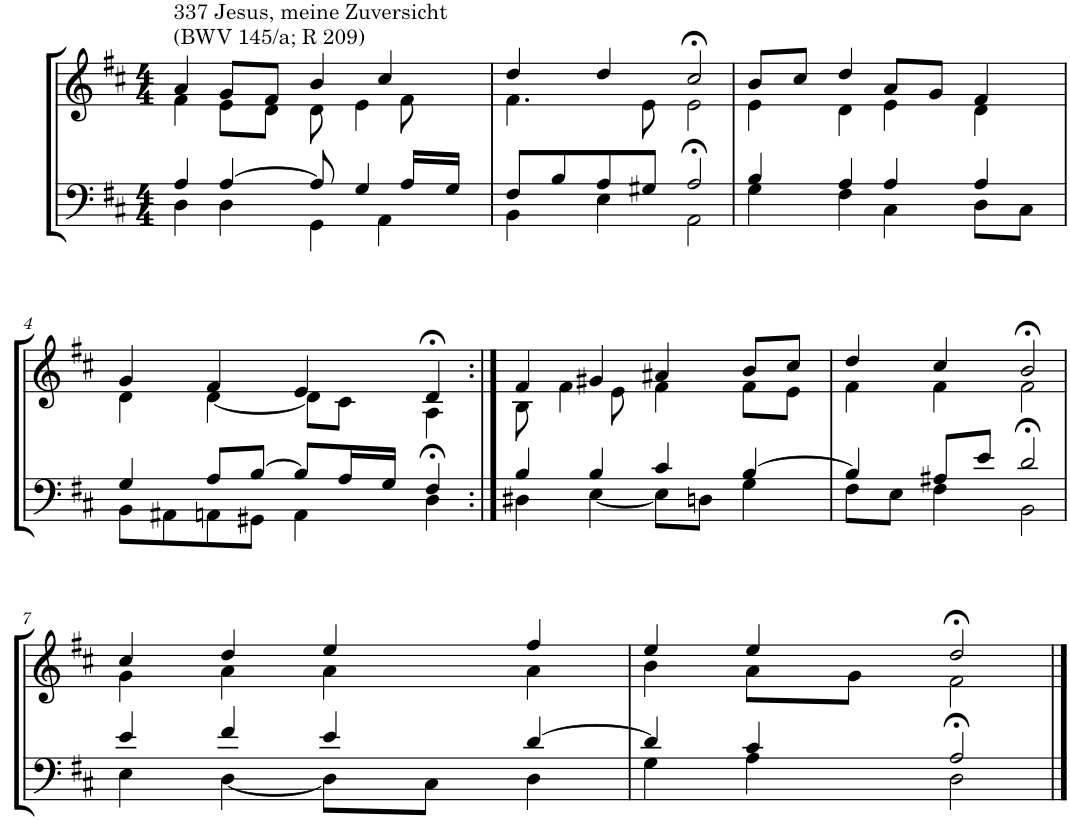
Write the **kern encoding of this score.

**kern	**kern
*part2	*part1
*staff2	*staff1
*I"Tenor/Baß	*I"Sopran/Alt
*clefF4	*clefG2
*k[f#c#]	*k[f#c#]
*M4/4	*M4/4
=1	=1
*^	*^
!	!	!LO:TX:a:t=(BWV 145/a; R 209)	!
!	!	!LO:TX:a:t=337 Jesus, meine Zuversicht	!
4A/	4D\	4a/	4f#\
[4A/	4D\	8g/L	8e\L
.	.	8f#/J	8d\J
8A/]	4GG\	4b/	8d\
4G/	.	.	4e\
.	4AA\	4cc#/	.
16A/LL	.	.	8f#\
16G/JJ	.	.	.
=2	=2	=2	=2
8F#/L	4BB\	4dd/	4.f#\
8B/	.	.	.
8A/	4E\	4dd/	.
8G#X/J	.	.	8e\
2A/	2AA>\	2cc#>/	2e\
=3	=3	=3	=3
4B/	4G\	8b/L	4e\
.	.	8cc#/J	.
4A/	4F#\	4dd/	4d\
4A/	4C#\	8a/L	4e\
.	.	8g/J	.
4A/	8D\L	4f#/	4d\
.	8C#\J	.	.
!!LO:LB:g=z	!!
=4	=4	=4	=4
4G/	8BB\L	4g/	4d\
.	8AA#X\	.	.
8A/L	8AAn\	4f#/	[4d\
[8B/J	8GG#X\J	.	.
8B/L]	4AA\	4e/	8d\L]
16A/L	.	.	8c#\J
16G/JJ	.	.	.
4F#/	4D>\	4d>/	4A\
=5:|!	=5:|!	=5:|!	=5:|!
4B/	4D#X\	4f#/	8B\
.	.	.	4f#\
4B/	[4E\	4g#X/	.
.	.	.	8e\
4c#/	8E\L]	4a#X/	4f#\
.	8Dn\J	.	.
[4B/	4G\	8b/L	8f#\L
.	.	8cc#/J	8e\J
=6	=6	=6	=6
4B/]	8F#\L	4dd/	4f#\
.	8E\J	.	.
8A#X/L	4F#\	4cc#/	4f#\
8e/J	.	.	.
2d/	2BB>\	2b>/	2f#\
!!LO:LB:g=z	!!
=7	=7	=7	=7
4e/	4E\	4cc#/	4g\
4f#/	[4D\	4dd/	4a\
4e/	8D\L]	4ee/	4a\
.	8C#\J	.	.
[4d/	4D\	4ff#/	4a\
=8	=8	=8	=8
4d/]	4G\	4ee/	4b\
4c#/	4A\	4ee/	8a\L
.	.	.	8g\J
2A/	2D>\	2dd>/	2f#\
*v	*v	*	*
*	*v	*v
==	==
*-	*-
